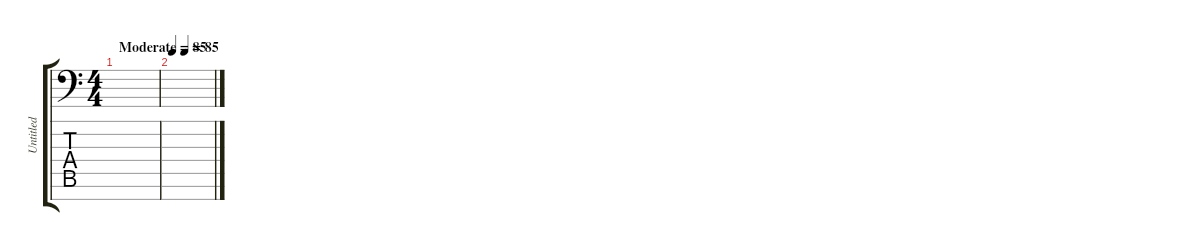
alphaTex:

\track ("Untitled" "Untitled") {instrument overdrivenguitar}
\staff {score tabs}
\tuning (E4 B3 G3 D3 A2 E2 C-1) {hide}
\ts (4 4)
\tempo (85 "Moderate")
\clef f4
\ks c
|
\tempo 85
